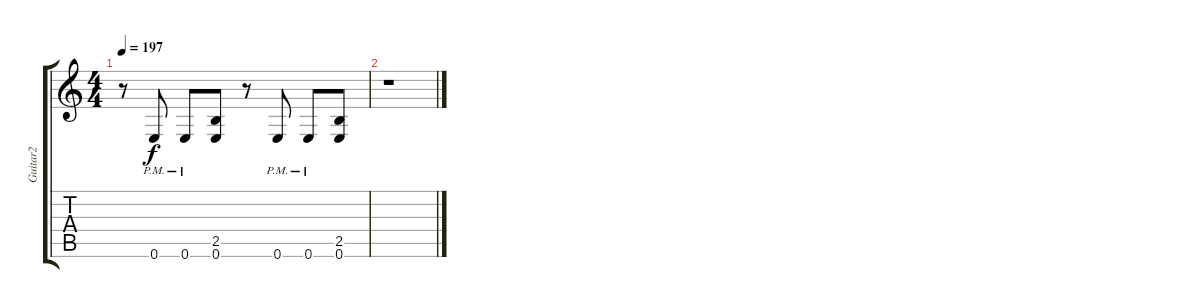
\track ("Guitar2" "Guitar2") {instrument distortionguitar}
\staff {score tabs}
\tuning (E4 B3 G3 D3 A2 E2) {hide}
\ts (4 4)
\tempo 197
\clef g2
\ks c
r.8{dy f} 0.6{pm}.8 0.6{pm}.8 (2.5 0.6).8 r.8 0.6{pm}.8 0.6{pm}.8 (2.5 0.6).8 |
r.1
